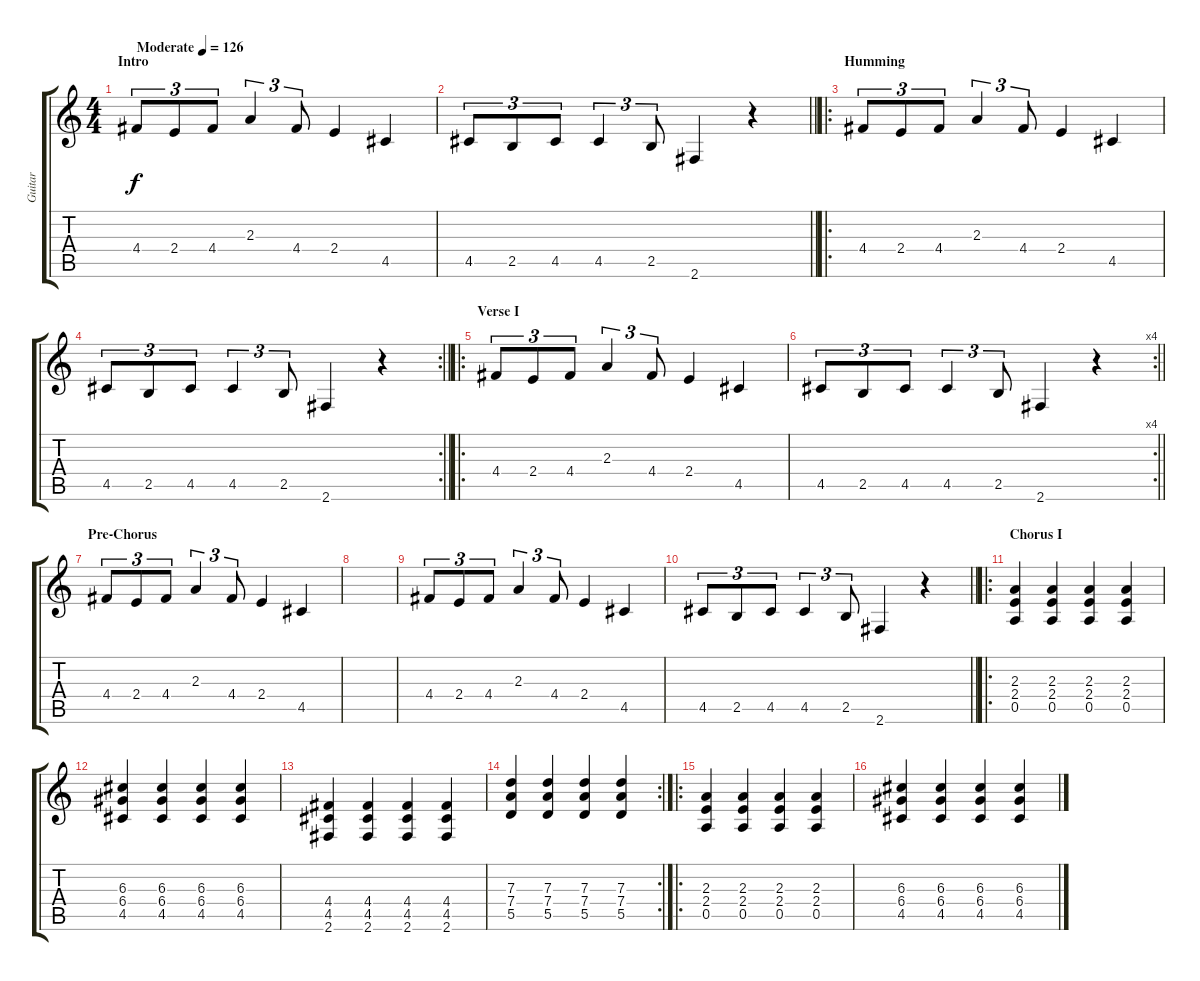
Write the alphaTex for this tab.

\track ("Guitar" "Guitar") {instrument overdrivenguitar}
\staff {score tabs}
\tuning (E4 B3 G3 D3 A2 E2) {hide}
\ts (4 4)
\section ("" "Intro")
\tempo (126 "Moderate")
\clef g2
\ks c
4.4.8{tu (3 2) dy f instrument overdrivenguitar} 2.4.8{tu (3 2)} 4.4.8{tu (3 2)} 2.3.4{tu (3 2)} 4.4.8{tu (3 2)} 2.4.4 4.5.4 |
\barLineRight lightlight
4.5.8{tu (3 2)} 2.5.8{tu (3 2)} 4.5.8{tu (3 2)} 4.5.4{tu (3 2)} 2.5.8{tu (3 2)} 2.6.4 r.4 |
\ro
\section ("" "Humming")
4.4.8{tu (3 2)} 2.4.8{tu (3 2)} 4.4.8{tu (3 2)} 2.3.4{tu (3 2)} 4.4.8{tu (3 2)} 2.4.4 4.5.4 |
\rc 2
\barLineRight lightlight
4.5.8{tu (3 2)} 2.5.8{tu (3 2)} 4.5.8{tu (3 2)} 4.5.4{tu (3 2)} 2.5.8{tu (3 2)} 2.6.4 r.4 |
\ro
\section ("" "Verse I")
4.4.8{tu (3 2)} 2.4.8{tu (3 2)} 4.4.8{tu (3 2)} 2.3.4{tu (3 2)} 4.4.8{tu (3 2)} 2.4.4 4.5.4 |
\rc 4
\barLineRight lightlight
4.5.8{tu (3 2)} 2.5.8{tu (3 2)} 4.5.8{tu (3 2)} 4.5.4{tu (3 2)} 2.5.8{tu (3 2)} 2.6.4 r.4 |
\section ("" "Pre-Chorus")
4.4.8{tu (3 2)} 2.4.8{tu (3 2)} 4.4.8{tu (3 2)} 2.3.4{tu (3 2)} 4.4.8{tu (3 2)} 2.4.4 4.5.4 |
|
4.4.8{tu (3 2)} 2.4.8{tu (3 2)} 4.4.8{tu (3 2)} 2.3.4{tu (3 2)} 4.4.8{tu (3 2)} 2.4.4 4.5.4 |
\barLineRight lightlight
4.5.8{tu (3 2)} 2.5.8{tu (3 2)} 4.5.8{tu (3 2)} 4.5.4{tu (3 2)} 2.5.8{tu (3 2)} 2.6.4 r.4 |
\ro
\section ("" "Chorus I")
(2.3 2.4 0.5).4 (2.3 2.4 0.5).4 (2.3 2.4 0.5).4 (2.3 2.4 0.5).4 |
(6.3 6.4 4.5).4 (6.3 6.4 4.5).4 (6.3 6.4 4.5).4 (6.3 6.4 4.5).4 |
(4.4 4.5 2.6).4 (4.4 4.5 2.6).4 (4.4 4.5 2.6).4 (4.4 4.5 2.6).4 |
\rc 2
(7.3 7.4 5.5).4 (7.3 7.4 5.5).4 (7.3 7.4 5.5).4 (7.3 7.4 5.5).4 |
\ro
(2.3 2.4 0.5).4 (2.3 2.4 0.5).4 (2.3 2.4 0.5).4 (2.3 2.4 0.5).4 |
(6.3 6.4 4.5).4 (6.3 6.4 4.5).4 (6.3 6.4 4.5).4 (6.3 6.4 4.5).4
